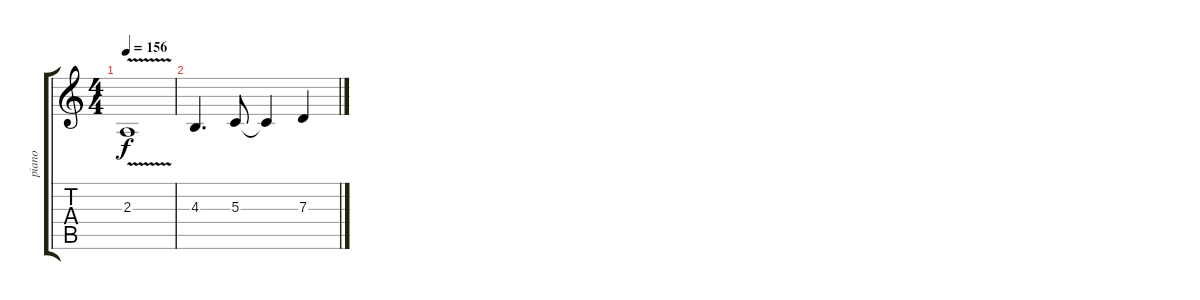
\track ("piano" "piano") {instrument acousticgrandpiano}
\staff {score tabs}
\tuning (E4 B3 G3 D3 A2 E2) {hide}
\ts (4 4)
\tempo 156
\clef g2
\ks c
2.3{v t}.1{dy f} |
4.3.4{d} 5.3.8 5.3{t}.4 7.3.4
